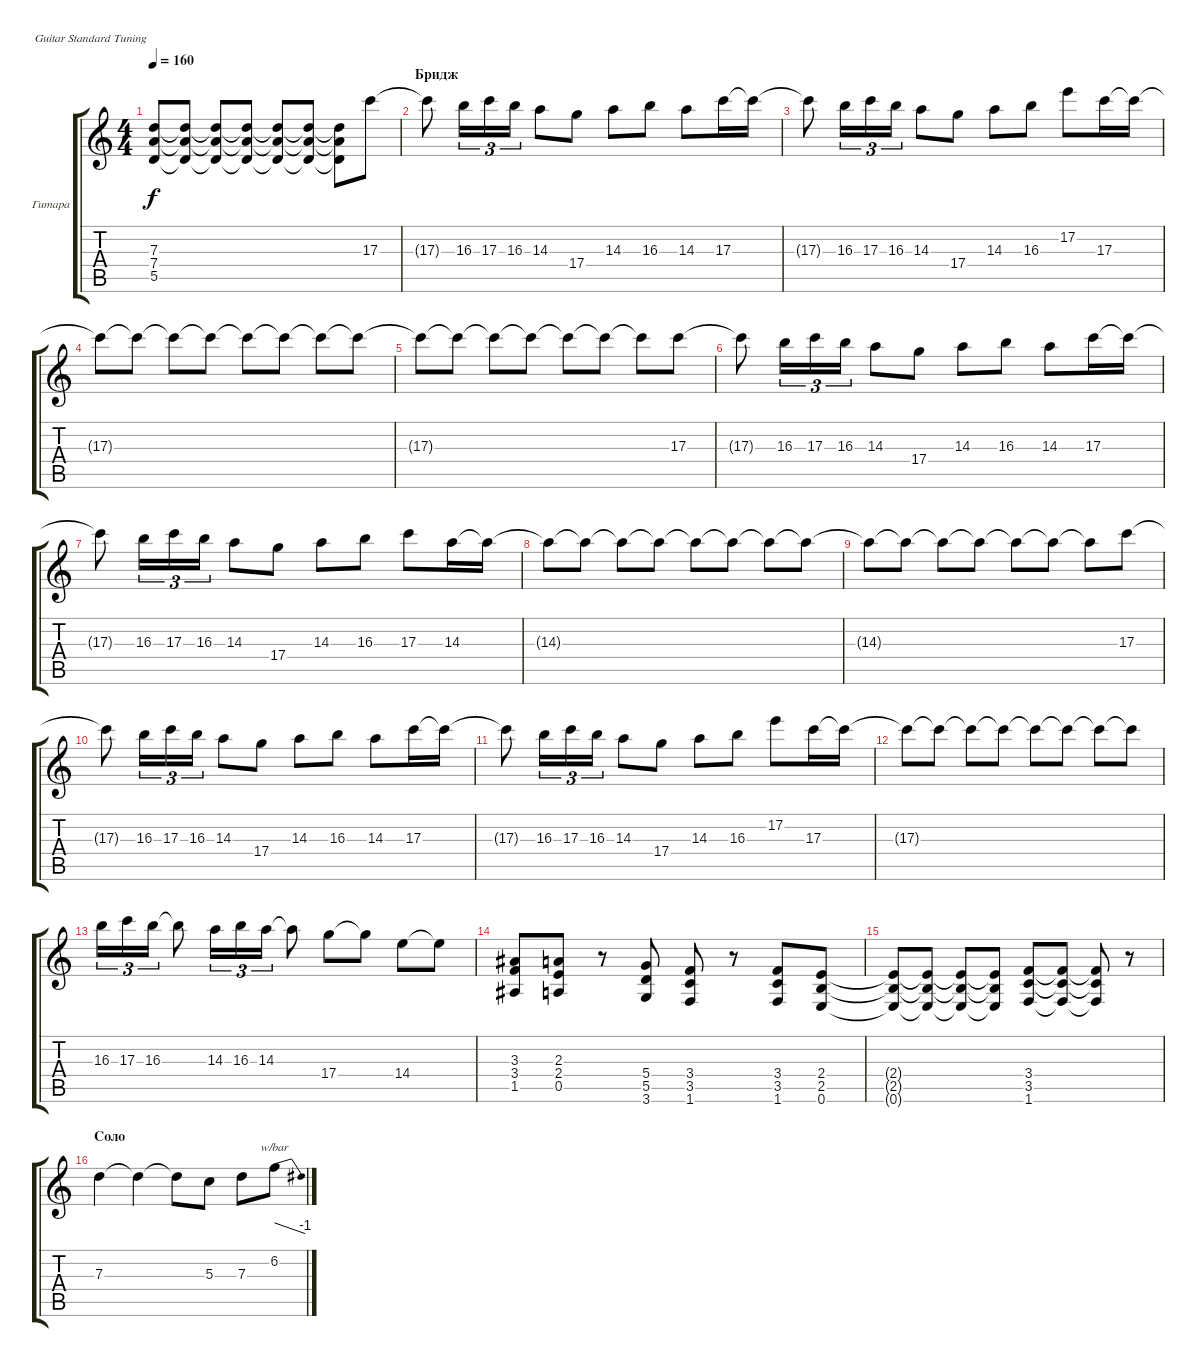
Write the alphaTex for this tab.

\bracketExtendMode groupsimilarinstruments
\firstSystemTrackNameOrientation horizontal
\otherSystemsTrackNameOrientation horizontal
\track ("Владимир Холстинин" "Гитара") {instrument distortionguitar}
\staff {score tabs}
\tuning (E4 B3 G3 D3 A2 E2)
\ts (4 4)
\tempo 160
\clef g2
\ks c
(7.3 7.4 5.5).8{dy f} (7.4{t} 7.3{t} 5.5{t}).8 (7.4{t} 7.3{t} 5.5{t}).8 (7.4{t} 7.3{t} 5.5{t}).8 (7.4{t} 7.3{t} 5.5{t}).8 (7.4{t} 7.3{t} 5.5{t}).8 (7.3{t} 7.4{t} 5.5{t}).8 17.3.8 |
\section ("" "Бридж")
17.3{t}.8 16.3.16{tu (3 2)} 17.3.16{tu (3 2)} 16.3.16{tu (3 2)} 14.3.8 17.4.8 14.3.8 16.3.8 14.3.8 17.3.16 17.3{t}.16 |
17.3{t}.8 16.3.16{tu (3 2)} 17.3.16{tu (3 2)} 16.3.16{tu (3 2)} 14.3.8 17.4.8 14.3.8 16.3.8 17.2.8 17.3.16 17.3{t}.16 |
17.3{t}.8 17.3{t}.8 17.3{t}.8 17.3{t}.8 17.3{t}.8 17.3{t}.8 17.3{t}.8 17.3{t}.8 |
17.3{t}.8 17.3{t}.8 17.3{t}.8 17.3{t}.8 17.3{t}.8 17.3{t}.8 17.3{t}.8 17.3.8 |
17.3{t}.8 16.3.16{tu (3 2)} 17.3.16{tu (3 2)} 16.3.16{tu (3 2)} 14.3.8 17.4.8 14.3.8 16.3.8 14.3.8 17.3.16 17.3{t}.16 |
17.3{t}.8 16.3.16{tu (3 2)} 17.3.16{tu (3 2)} 16.3.16{tu (3 2)} 14.3.8 17.4.8 14.3.8 16.3.8 17.3.8 14.3.16 14.3{t}.16 |
14.3{t}.8 14.3{t}.8 14.3{t}.8 14.3{t}.8 14.3{t}.8 14.3{t}.8 14.3{t}.8 14.3{t}.8 |
14.3{t}.8 14.3{t}.8 14.3{t}.8 14.3{t}.8 14.3{t}.8 14.3{t}.8 14.3{t}.8 17.3.8 |
17.3{t}.8 16.3.16{tu (3 2)} 17.3.16{tu (3 2)} 16.3.16{tu (3 2)} 14.3.8 17.4.8 14.3.8 16.3.8 14.3.8 17.3.16 17.3{t}.16 |
17.3{t}.8 16.3.16{tu (3 2)} 17.3.16{tu (3 2)} 16.3.16{tu (3 2)} 14.3.8 17.4.8 14.3.8 16.3.8 17.2.8 17.3.16 17.3{t}.16 |
17.3{t}.8 17.3{t}.8 17.3{t}.8 17.3{t}.8 17.3{t}.8 17.3{t}.8 17.3{t}.8 17.3{t}.8 |
16.3.16{tu (3 2)} 17.3.16{tu (3 2)} 16.3.16{tu (3 2)} 16.3{t}.8 14.3.16{tu (3 2)} 16.3.16{tu (3 2)} 14.3.16{tu (3 2)} 14.3{t}.8 17.4.8 17.4{t}.8 14.4.8 14.4{t}.8 |
(3.3 3.4 1.5).8 (2.3 2.4 0.5).8 r.8 (5.4 5.5 3.6).8 (3.4 3.5 1.6).8 r.8 (3.4 3.5 1.6).8 (2.4 2.5 0.6).8 |
(2.4{t} 2.5{t} 0.6{t}).8 (2.4{t} 2.5{t} 0.6{t}).8 (2.4{t} 2.5{t} 0.6{t}).8 (2.4{t} 2.5{t} 0.6{t}).8 (3.4 3.5 1.6).8 (3.4{t} 3.5{t} 1.6{t}).8 (3.4{t} 3.5{t} 1.6{t}).8 r.8 |
\section ("" "Соло")
7.3.4 7.3{t}.4 7.3{t}.8 5.3.8 7.3.8 6.2.8{tbe (dive default 0 0 60 -4)}
